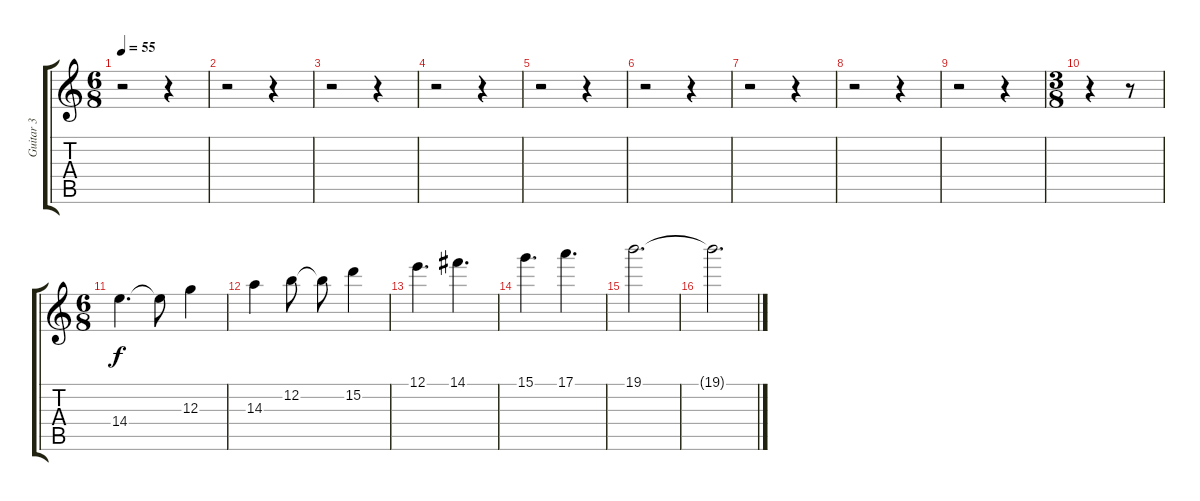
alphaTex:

\track ("Guitar 3" "Guitar 3") {mute instrument distortionguitar}
\staff {score tabs}
\tuning (E4 B3 G3 D3 A2 E2) {hide}
\ts (6 8)
\tempo 55
\clef g2
\ks c
r.2{dy f} r.4 |
r.2 r.4 |
r.2 r.4 |
r.2 r.4 |
r.2 r.4 |
r.2 r.4 |
r.2 r.4 |
r.2 r.4 |
r.2 r.4 |
\ts (3 8)
r.4 r.8 |
\ts (6 8)
14.4.4{d} 14.4{t}.8 12.3.4 |
14.3.4 12.2.8 12.2{t}.8 15.2.4 |
12.1.4{d} 14.1.4{d} |
15.1.4{d} 17.1.4{d} |
19.1.2{d} |
19.1{t}.2{d}
